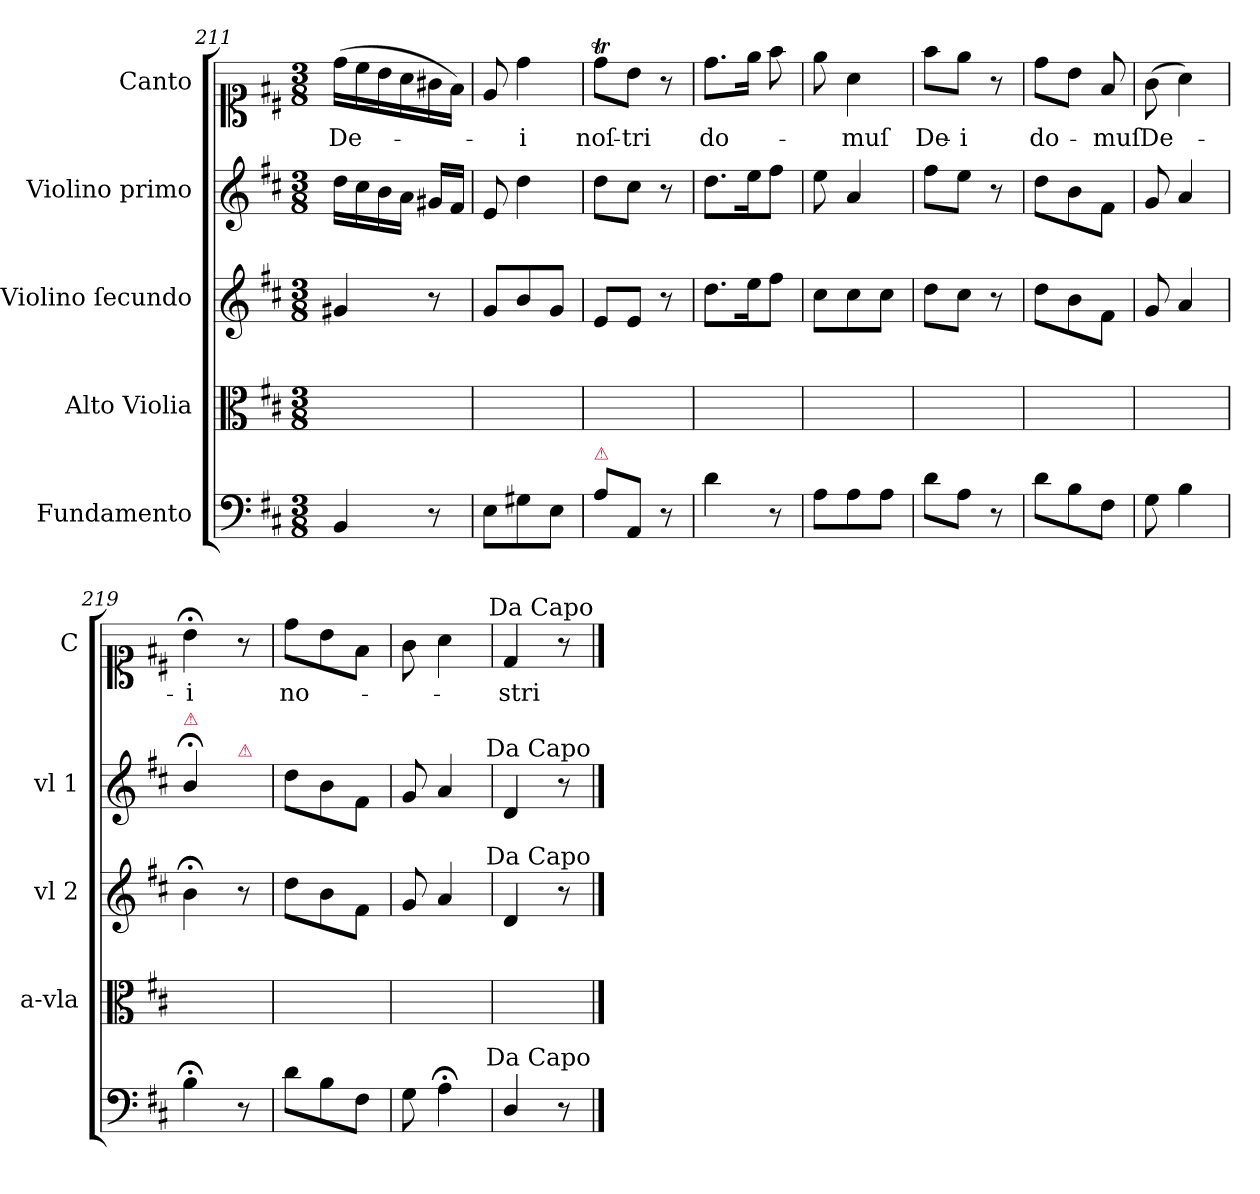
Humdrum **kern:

**kern	**kern	**kern	**kern	**kern	**text
*part5	*part4	*part3	*part2	*part1	*part1
*staff5	*staff4	*staff3	*staff2	*staff1	*staff1
*I"Fundamento	*I"Alto Violia	*I"Violino ſecundo	*I"Violino primo	*I"Canto	*
*	*I'a-vla	*I'vl 2	*I'vl 1	*I'C	*
*clefF4	*clefC3	*clefG2	*clefG2	*clefC1	*
*k[f#c#]	*k[f#c#]	*k[f#c#]	*k[f#c#]	*k[f#c#]	*
*M3/8	*M3/8	*M3/8	*M3/8	*M3/8	*
=211	=211	=211	=211	=211	=211
4BB/	4.ryy	4g#X/	16dd\LL	(16dd\LL	De-
.	.	.	16cc#\	16cc#\	.
.	.	.	16b\	16b\	.
.	.	.	16a\JJ	16a\	.
8r	.	8r	16g#X/LL	16g#X\	.
.	.	.	16f#/JJ	16f#\JJ)	.
=212	=212	=212	=212	=212	=212
8E\L	4.ryy	8g/L	8e/	8e/	.
8G#X\	.	8b/	4dd\	4dd\	-i
8E\J	.	8g/J	.	.	.
=213	=213	=213	=213	=213	=213
!LO:TX:a:color=crimson:t=⚠	!	!	!	!	!
8A\L	4.ryy	8e/L	8dd\L	8ddT\L	noſ-
8AA/J	.	8e/J	8cc#\J	8b\J	-tri
8r	.	8r	8r	8r	.
=214	=214	=214	=214	=214	=214
4d\	4.ryy	8.dd\L	8.dd\L	8.dd\L	do-
.	.	16ee\K	16ee\K	16ee\Jk	.
8r	.	8ff#\J	8ff#\J	8ff#\	.
=215	=215	=215	=215	=215	=215
8A\L	4.ryy	8cc#\L	8ee\	8ee\	.
8A\	.	8cc#\	4a/	4a\	-muſ
8A\J	.	8cc#\J	.	.	.
=216	=216	=216	=216	=216	=216
8d\L	4.ryy	8dd\L	8ff#\L	8ff#\L	De-
8A\J	.	8cc#\J	8ee\J	8ee\J	-i
8r	.	8r	8r	8r	.
=217	=217	=217	=217	=217	=217
8d\L	4.ryy	8dd\L	8dd\L	8dd\L	do-
8B\	.	8b\	8b\	8b\J	.
8F#\J	.	8f#\J	8f#\J	8f#/	-muſ
=218	=218	=218	=218	=218	=218
8G\	4.ryy	8g/	8g/	(8g\	De-
4B\	.	4a/	4a/	4a\)	.
=219	=219	=219	=219	=219	=219
!	!	!	!LO:TX:a:color=crimson:t=⚠	!	!
4B;<\	4.ryy	4b;<\	4b;</	4b;<\	-i
!	!	!	!LO:TX:a:color=crimson:t=⚠	!	!
8r	.	8r	8ryy	8r	.
=220	=220	=220	=220	=220	=220
8d\L	4.ryy	8dd\L	8dd\L	8dd\L	no-
8B\	.	8b\	8b\	8b\	.
8F#\J	.	8f#\J	8f#\J	8f#\J	.
=221	=221	=221	=221	=221	=221
8G\	4.ryy	8g/	8g/	8g\	.
4A;<\	.	4a/	4a/	4a\	.
=222	=222	=222	=222	=222	=222
4D/	4.ryy	4d/	4d/	4d/	-stri
8r	.	8r	8r	8r	.
!	!	!	!	!LO:TX:a:t=Da Capo	!
!	!	!	!LO:TX:a:t=Da Capo	!	!
!	!	!LO:TX:a:t=Da Capo	!	!	!
!LO:TX:a:t=Da Capo	!	!	!	!	!
==	==	==	==	==	==
*-	*-	*-	*-	*-	*-
